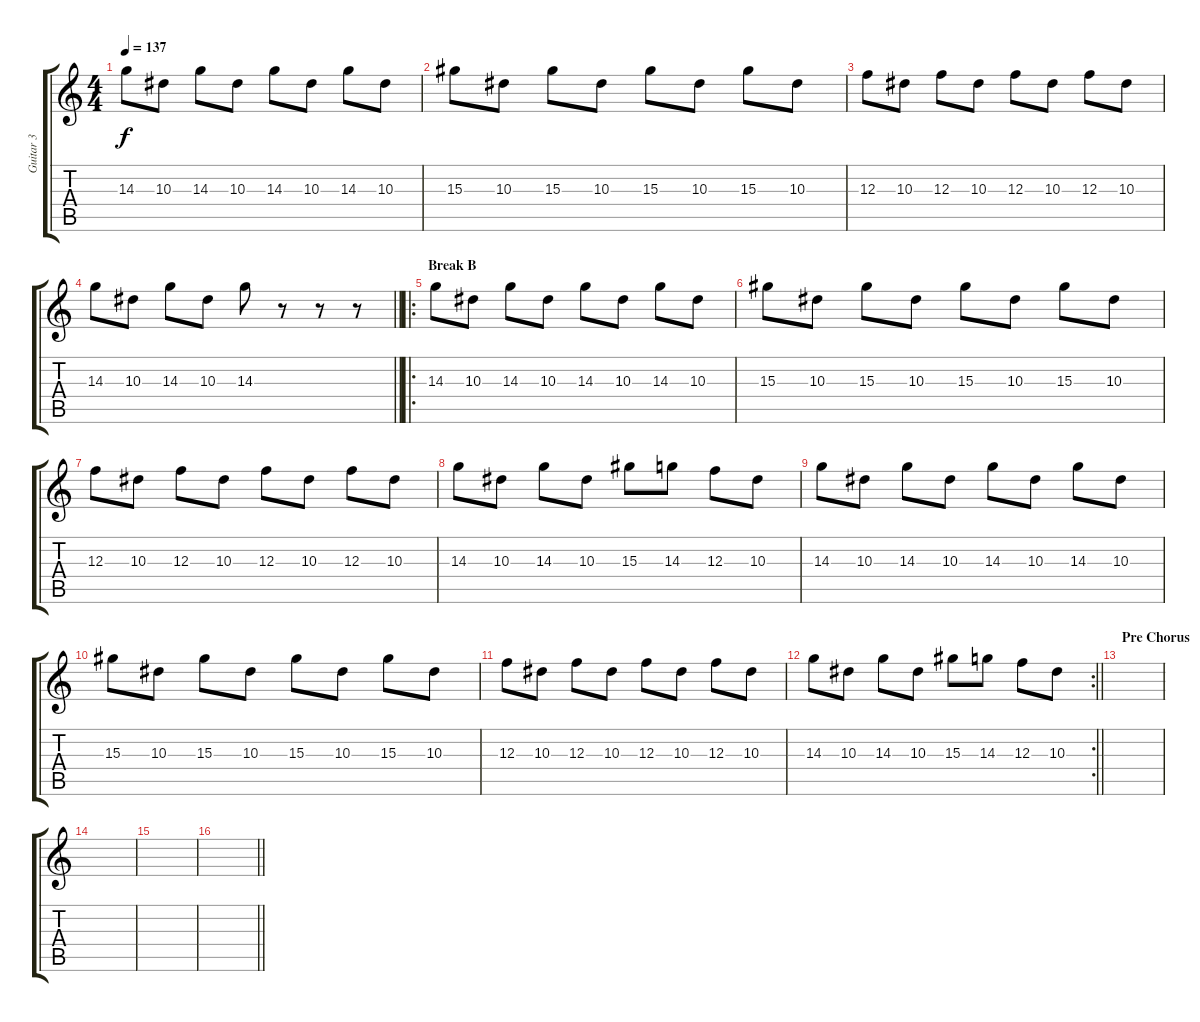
\track ("Guitar 3" "Guitar 3") {instrument distortionguitar}
\staff {score tabs}
\tuning (D4 A3 F3 C3 G2 C2) {hide}
\ts (4 4)
\tempo 137
\clef g2
\ks c
14.3.8{dy f} 10.3.8 14.3.8 10.3.8 14.3.8 10.3.8 14.3.8 10.3.8 |
15.3.8 10.3.8 15.3.8 10.3.8 15.3.8 10.3.8 15.3.8 10.3.8 |
12.3.8 10.3.8 12.3.8 10.3.8 12.3.8 10.3.8 12.3.8 10.3.8 |
\barLineRight lightlight
14.3.8 10.3.8 14.3.8 10.3.8 14.3.8 r.8 r.8 r.8 |
\ro
\section ("" "Break B")
14.3.8 10.3.8 14.3.8 10.3.8 14.3.8 10.3.8 14.3.8 10.3.8 |
15.3.8 10.3.8 15.3.8 10.3.8 15.3.8 10.3.8 15.3.8 10.3.8 |
12.3.8 10.3.8 12.3.8 10.3.8 12.3.8 10.3.8 12.3.8 10.3.8 |
14.3.8 10.3.8 14.3.8 10.3.8 15.3.8 14.3.8 12.3.8 10.3.8 |
14.3.8 10.3.8 14.3.8 10.3.8 14.3.8 10.3.8 14.3.8 10.3.8 |
15.3.8 10.3.8 15.3.8 10.3.8 15.3.8 10.3.8 15.3.8 10.3.8 |
12.3.8 10.3.8 12.3.8 10.3.8 12.3.8 10.3.8 12.3.8 10.3.8 |
\rc 2
\barLineRight lightlight
14.3.8 10.3.8 14.3.8 10.3.8 15.3.8 14.3.8 12.3.8 10.3.8 |
\section ("" "Pre Chorus")
|
|
|
\barLineRight lightlight
